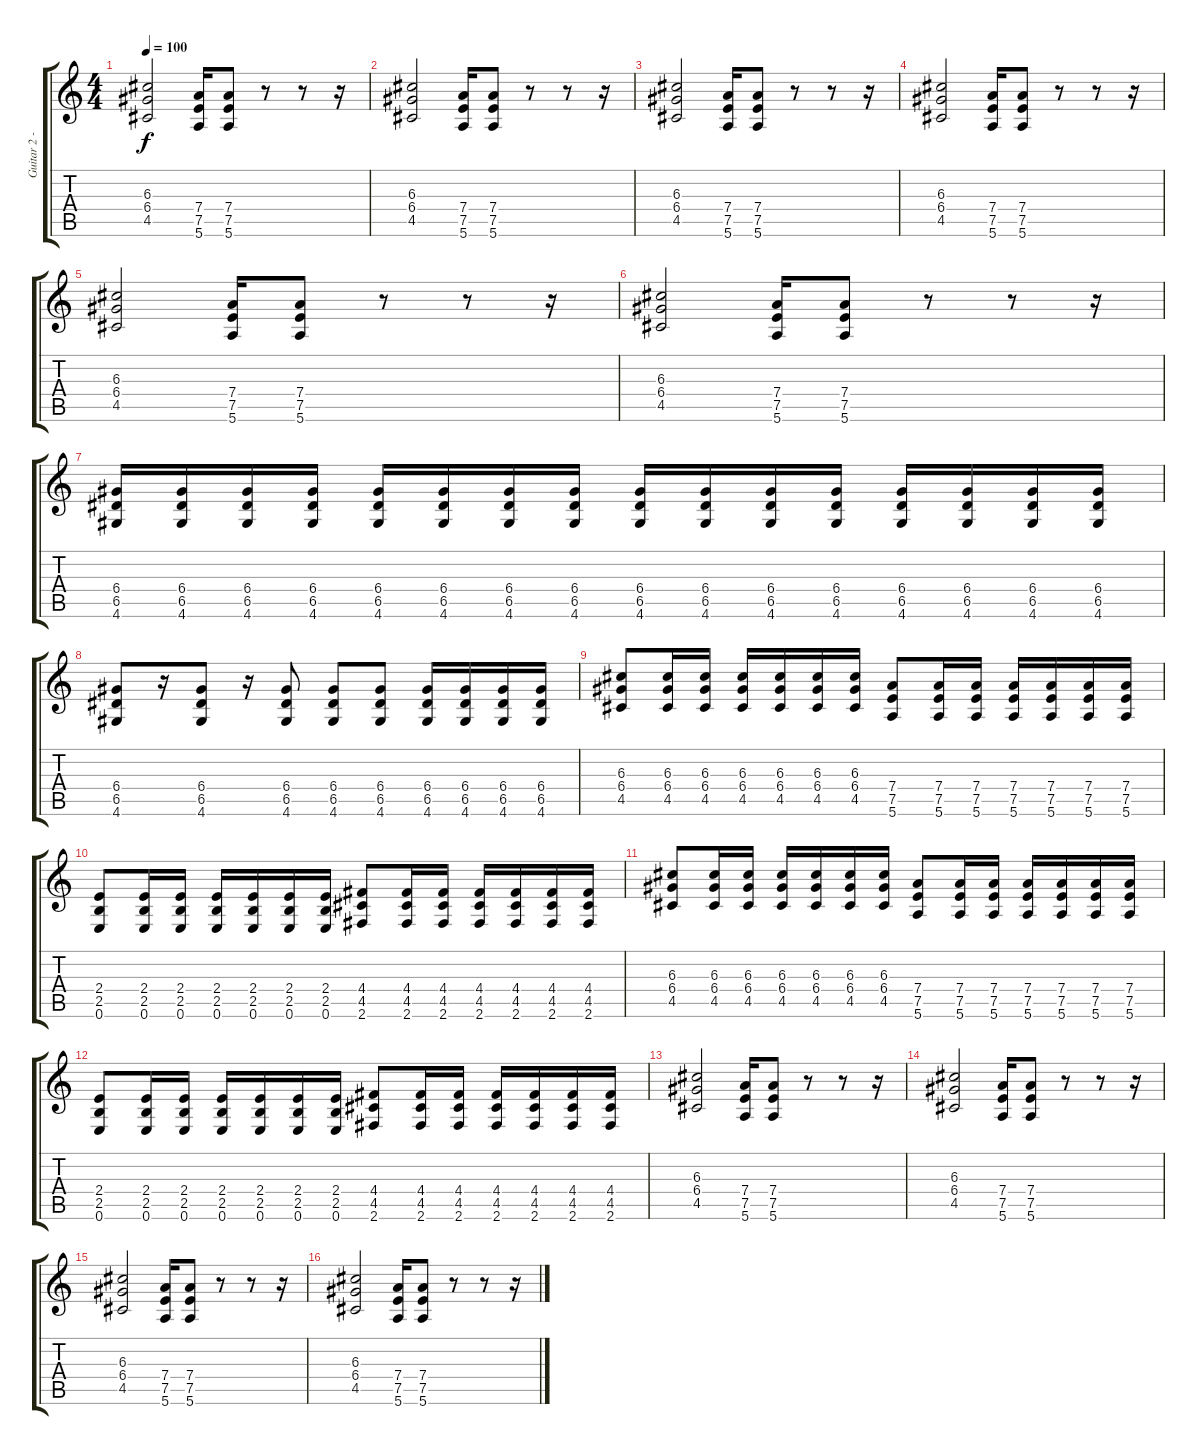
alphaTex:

\track ("Guitar 2 - Chris Head" "Guitar 2 -") {instrument distortionguitar}
\staff {score tabs}
\tuning (E4 B3 G3 D3 A2 E2) {hide}
\ts (4 4)
\tempo 100
\clef g2
\ks c
(6.3 6.4 4.5).2{dy f} (7.4 7.5 5.6).16 (7.4 7.5 5.6).8 r.8 r.8 r.16 |
(6.3 6.4 4.5).2 (7.4 7.5 5.6).16 (7.4 7.5 5.6).8 r.8 r.8 r.16 |
(6.3 6.4 4.5).2 (7.4 7.5 5.6).16 (7.4 7.5 5.6).8 r.8 r.8 r.16 |
(6.3 6.4 4.5).2 (7.4 7.5 5.6).16 (7.4 7.5 5.6).8 r.8 r.8 r.16 |
(6.3 6.4 4.5).2 (7.4 7.5 5.6).16 (7.4 7.5 5.6).8 r.8 r.8 r.16 |
(6.3 6.4 4.5).2 (7.4 7.5 5.6).16 (7.4 7.5 5.6).8 r.8 r.8 r.16 |
(6.4 6.5 4.6).16{instrument electricguitarmuted} (6.4 6.5 4.6).16 (6.4 6.5 4.6).16 (6.4 6.5 4.6).16 (6.4 6.5 4.6).16 (6.4 6.5 4.6).16 (6.4 6.5 4.6).16 (6.4 6.5 4.6).16 (6.4 6.5 4.6).16 (6.4 6.5 4.6).16 (6.4 6.5 4.6).16 (6.4 6.5 4.6).16 (6.4 6.5 4.6).16 (6.4 6.5 4.6).16 (6.4 6.5 4.6).16 (6.4 6.5 4.6).16 |
(6.4 6.5 4.6).8{instrument distortionguitar} r.16 (6.4 6.5 4.6).8 r.16 (6.4 6.5 4.6).8 (6.4 6.5 4.6).8 (6.4 6.5 4.6).8 (6.4 6.5 4.6).16 (6.4 6.5 4.6).16 (6.4 6.5 4.6).16 (6.4 6.5 4.6).16 |
(6.3 6.4 4.5).8 (6.3 6.4 4.5).16 (6.3 6.4 4.5).16 (6.3 6.4 4.5).16 (6.3 6.4 4.5).16 (6.3 6.4 4.5).16 (6.3 6.4 4.5).16 (7.4 7.5 5.6).8 (7.4 7.5 5.6).16 (7.4 7.5 5.6).16 (7.4 7.5 5.6).16 (7.4 7.5 5.6).16 (7.4 7.5 5.6).16 (7.4 7.5 5.6).16 |
(2.4 2.5 0.6).8 (2.4 2.5 0.6).16 (2.4 2.5 0.6).16 (2.4 2.5 0.6).16 (2.4 2.5 0.6).16 (2.4 2.5 0.6).16 (2.4 2.5 0.6).16 (4.4 4.5 2.6).8 (4.4 4.5 2.6).16 (4.4 4.5 2.6).16 (4.4 4.5 2.6).16 (4.4 4.5 2.6).16 (4.4 4.5 2.6).16 (4.4 4.5 2.6).16 |
(6.3 6.4 4.5).8 (6.3 6.4 4.5).16 (6.3 6.4 4.5).16 (6.3 6.4 4.5).16 (6.3 6.4 4.5).16 (6.3 6.4 4.5).16 (6.3 6.4 4.5).16 (7.4 7.5 5.6).8 (7.4 7.5 5.6).16 (7.4 7.5 5.6).16 (7.4 7.5 5.6).16 (7.4 7.5 5.6).16 (7.4 7.5 5.6).16 (7.4 7.5 5.6).16 |
(2.4 2.5 0.6).8 (2.4 2.5 0.6).16 (2.4 2.5 0.6).16 (2.4 2.5 0.6).16 (2.4 2.5 0.6).16 (2.4 2.5 0.6).16 (2.4 2.5 0.6).16 (4.4 4.5 2.6).8 (4.4 4.5 2.6).16 (4.4 4.5 2.6).16 (4.4 4.5 2.6).16 (4.4 4.5 2.6).16 (4.4 4.5 2.6).16 (4.4 4.5 2.6).16 |
(6.3 6.4 4.5).2 (7.4 7.5 5.6).16 (7.4 7.5 5.6).8 r.8 r.8 r.16 |
(6.3 6.4 4.5).2 (7.4 7.5 5.6).16 (7.4 7.5 5.6).8 r.8 r.8 r.16 |
(6.3 6.4 4.5).2 (7.4 7.5 5.6).16 (7.4 7.5 5.6).8 r.8 r.8 r.16 |
(6.3 6.4 4.5).2 (7.4 7.5 5.6).16 (7.4 7.5 5.6).8 r.8 r.8 r.16
